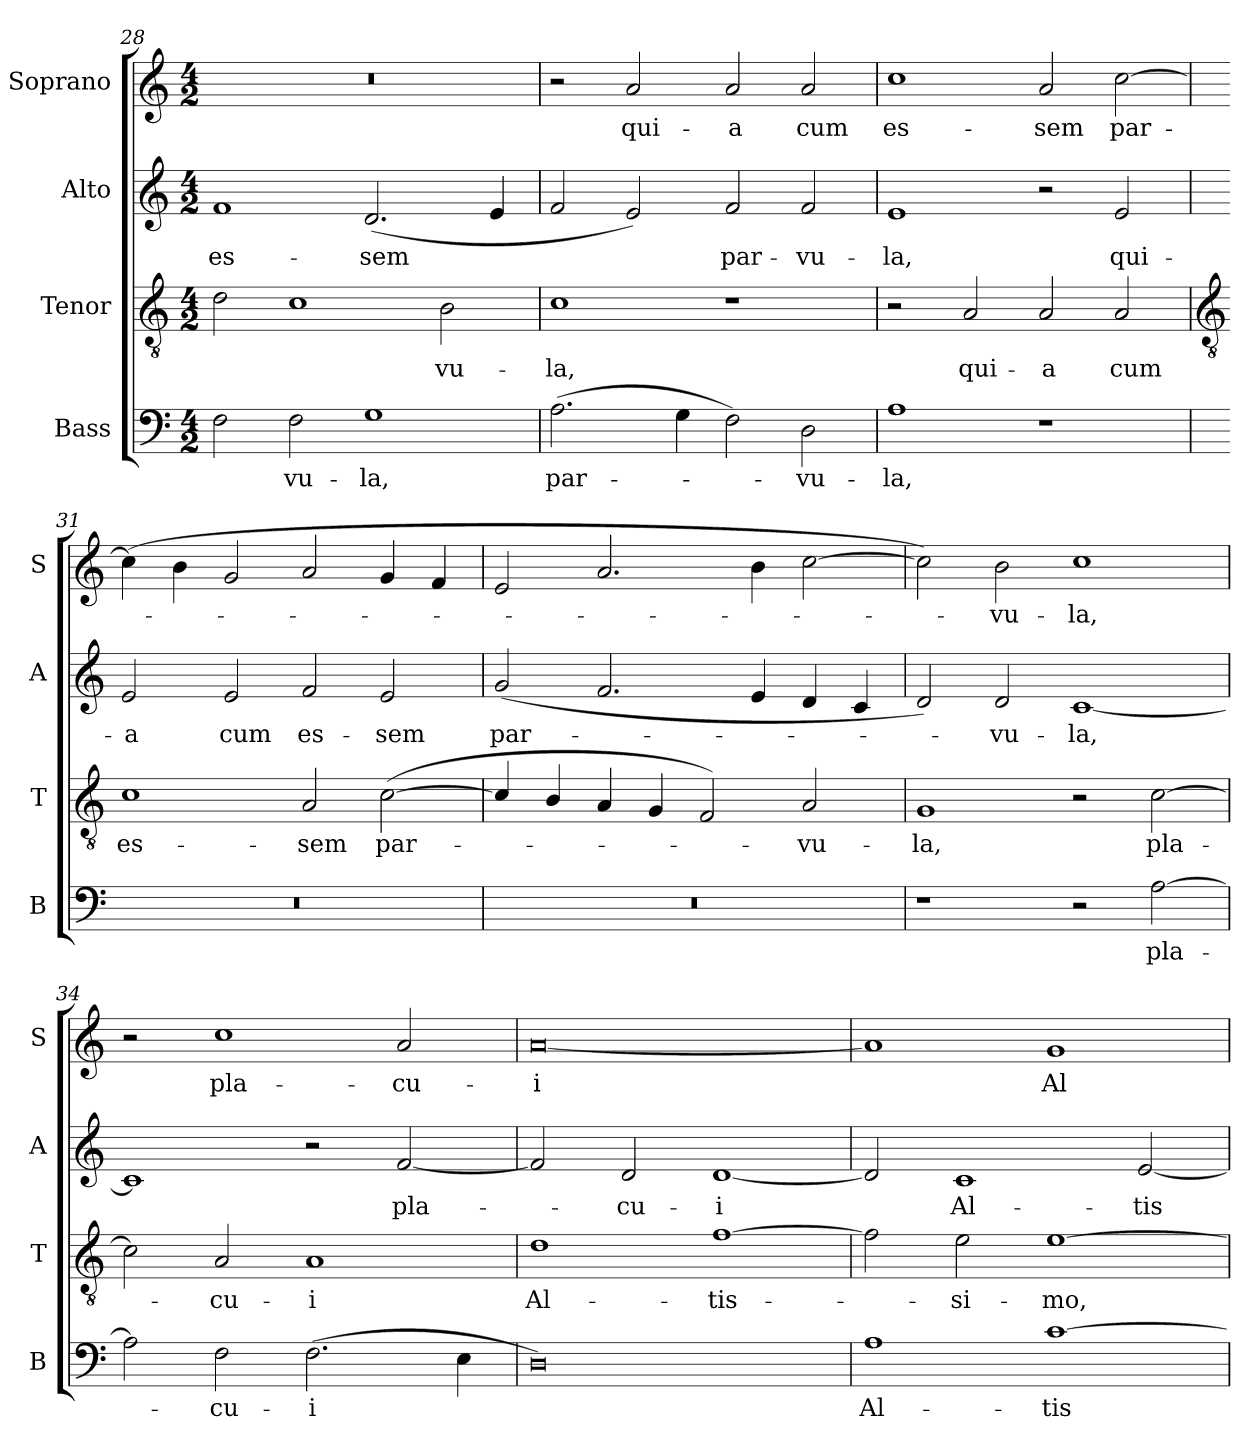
**kern	**text	**kern	**text	**kern	**text	**kern	**text
*part4	*part4	*part3	*part3	*part2	*part2	*part1	*part1
*staff4	*staff4	*staff3	*staff3	*staff2	*staff2	*staff1	*staff1
*I"Bass	*	*I"Tenor	*	*I"Alto	*	*I"Soprano	*
*I'B	*	*I'T	*	*I'A	*	*I'S	*
*clefF4	*	*clefGv2	*	*clefG2	*	*clefG2	*
*k[]	*	*k[]	*	*k[]	*	*k[]	*
*C:	*	*C:	*	*C:	*	*C:	*
*M4/2	*	*M4/2	*	*M4/2	*	*M4/2	*
=28	=28	=28	=28	=28	=28	=28	=28
!	!	!	!	!	!LO:LY:b	!	!
2F	.	2d	.	1f	es-	0r	.
!	!LO:LY:b	!	!	!	!	!	!
2F	vu-	1c	.	.	.	.	.
!	!LO:LY:b	!	!	!	!LO:LY:b	!	!
1G	-la,	.	.	(<2.d	-sem	.	.
!	!	!	!LO:LY:b	!	!	!	!
.	.	2B	vu-	.	.	.	.
.	.	.	.	4e	.	.	.
=29	=29	=29	=29	=29	=29	=29	=29
!	!LO:LY:b	!	!LO:LY:b	!	!	!	!
(>2.A	par-	1c	-la,	2f	.	2r	.
!	!	!	!	!	!	!	!LO:LY:b
.	.	.	.	2e)	.	2a	qui-
4G	.	.	.	.	.	.	.
!	!	!	!	!	!LO:LY:b	!	!LO:LY:b
2F)	.	1r	.	2f	par-	2a	-a
!	!LO:LY:b	!	!	!	!LO:LY:b	!	!LO:LY:b
2D	vu-	.	.	2f	-vu-	2a	cum
=30	=30	=30	=30	=30	=30	=30	=30
!	!LO:LY:b	!	!	!	!LO:LY:b	!	!LO:LY:b
1A	-la,	2r	.	1e	-la,	1cc	es-
!	!	!	!LO:LY:b	!	!	!	!
.	.	2A	qui-	.	.	.	.
!	!	!	!LO:LY:b	!	!	!	!LO:LY:b
1r	.	2A	-a	2r	.	2a	-sem
!	!	!	!LO:LY:b	!	!LO:LY:b	!	!LO:LY:b
.	.	2A	cum	2e	qui-	[2cc	par-
!!LO:LB:g=z
=31	=31	=31	=31	=31	=31	=31	=31
*	*	*clefGv2	*	*	*	*	*
!	!	!	!LO:LY:b	!	!LO:LY:b	!	!
0r	.	1c	es-	2e	-a	(>4cc]	.
.	.	.	.	.	.	4b	.
!	!	!	!	!	!LO:LY:b	!	!
.	.	.	.	2e	cum	2g	.
!	!	!	!LO:LY:b	!	!LO:LY:b	!	!
.	.	2A	-sem	2f	es-	2a	.
!	!	!	!LO:LY:b	!	!LO:LY:b	!	!
.	.	(<[2c	par-	2e	-sem	4g	.
.	.	.	.	.	.	4f	.
=32	=32	=32	=32	=32	=32	=32	=32
!	!	!	!	!	!LO:LY:b	!	!
0r	.	4c/]	.	(<2g	par-	2e	.
.	.	4B/	.	.	.	.	.
.	.	4A	.	2.f	.	2.a	.
.	.	4G	.	.	.	.	.
.	.	2F)	.	.	.	.	.
.	.	.	.	4e	.	4b	.
!	!	!	!LO:LY:b	!	!	!	!
.	.	2A	vu-	4d	.	[2cc	.
.	.	.	.	4c	.	.	.
=33	=33	=33	=33	=33	=33	=33	=33
!	!	!	!LO:LY:b	!	!	!	!
1r	.	1G	-la,	2d)	.	2cc])	.
!	!	!	!	!	!LO:LY:b	!	!LO:LY:b
.	.	.	.	2d	vu-	2b	vu-
!	!	!	!	!	!LO:LY:b	!	!LO:LY:b
2r	.	2r	.	[1c	-la,	1cc	-la,
!	!LO:LY:b	!	!LO:LY:b	!	!	!	!
[2A	pla-	[2c	pla-	.	.	.	.
=34	=34	=34	=34	=34	=34	=34	=34
2A]	.	2c]	.	1c]	.	2r	.
!	!LO:LY:b	!	!LO:LY:b	!	!	!	!LO:LY:b
2F	cu-	2A	cu-	.	.	1cc	pla-
!	!LO:LY:b	!	!LO:LY:b	!	!	!	!
(>2.F	-i	1A	-i	2r	.	.	.
!	!	!	!	!	!LO:LY:b	!	!LO:LY:b
.	.	.	.	[2f	pla-	2a	-cu-
4E	.	.	.	.	.	.	.
=35	=35	=35	=35	=35	=35	=35	=35
!	!	!	!LO:LY:b	!	!	!	!LO:LY:b
0D)	.	1d	Al-	2f]	.	[0a	-i
!	!	!	!	!	!LO:LY:b	!	!
.	.	.	.	2d	cu-	.	.
!	!	!	!LO:LY:b	!	!LO:LY:b	!	!
.	.	[1f	-tis-	[1d	-i	.	.
=36	=36	=36	=36	=36	=36	=36	=36
!	!LO:LY:b	!	!	!	!	!	!
1A	Al-	2f]	.	2d]	.	1a]	.
!	!	!	!LO:LY:b	!	!LO:LY:b	!	!
.	.	2e	si-	1c	Al-	.	.
!	!LO:LY:b	!	!LO:LY:b	!	!	!	!LO:LY:b
[1c	-tis-	[1e	-mo,	.	.	1g	Al-
!	!	!	!	!	!LO:LY:b	!	!
.	.	.	.	[2e	-tis-	.	.
=	=	=	=	=	=	=	=
*-	*-	*-	*-	*-	*-	*-	*-
